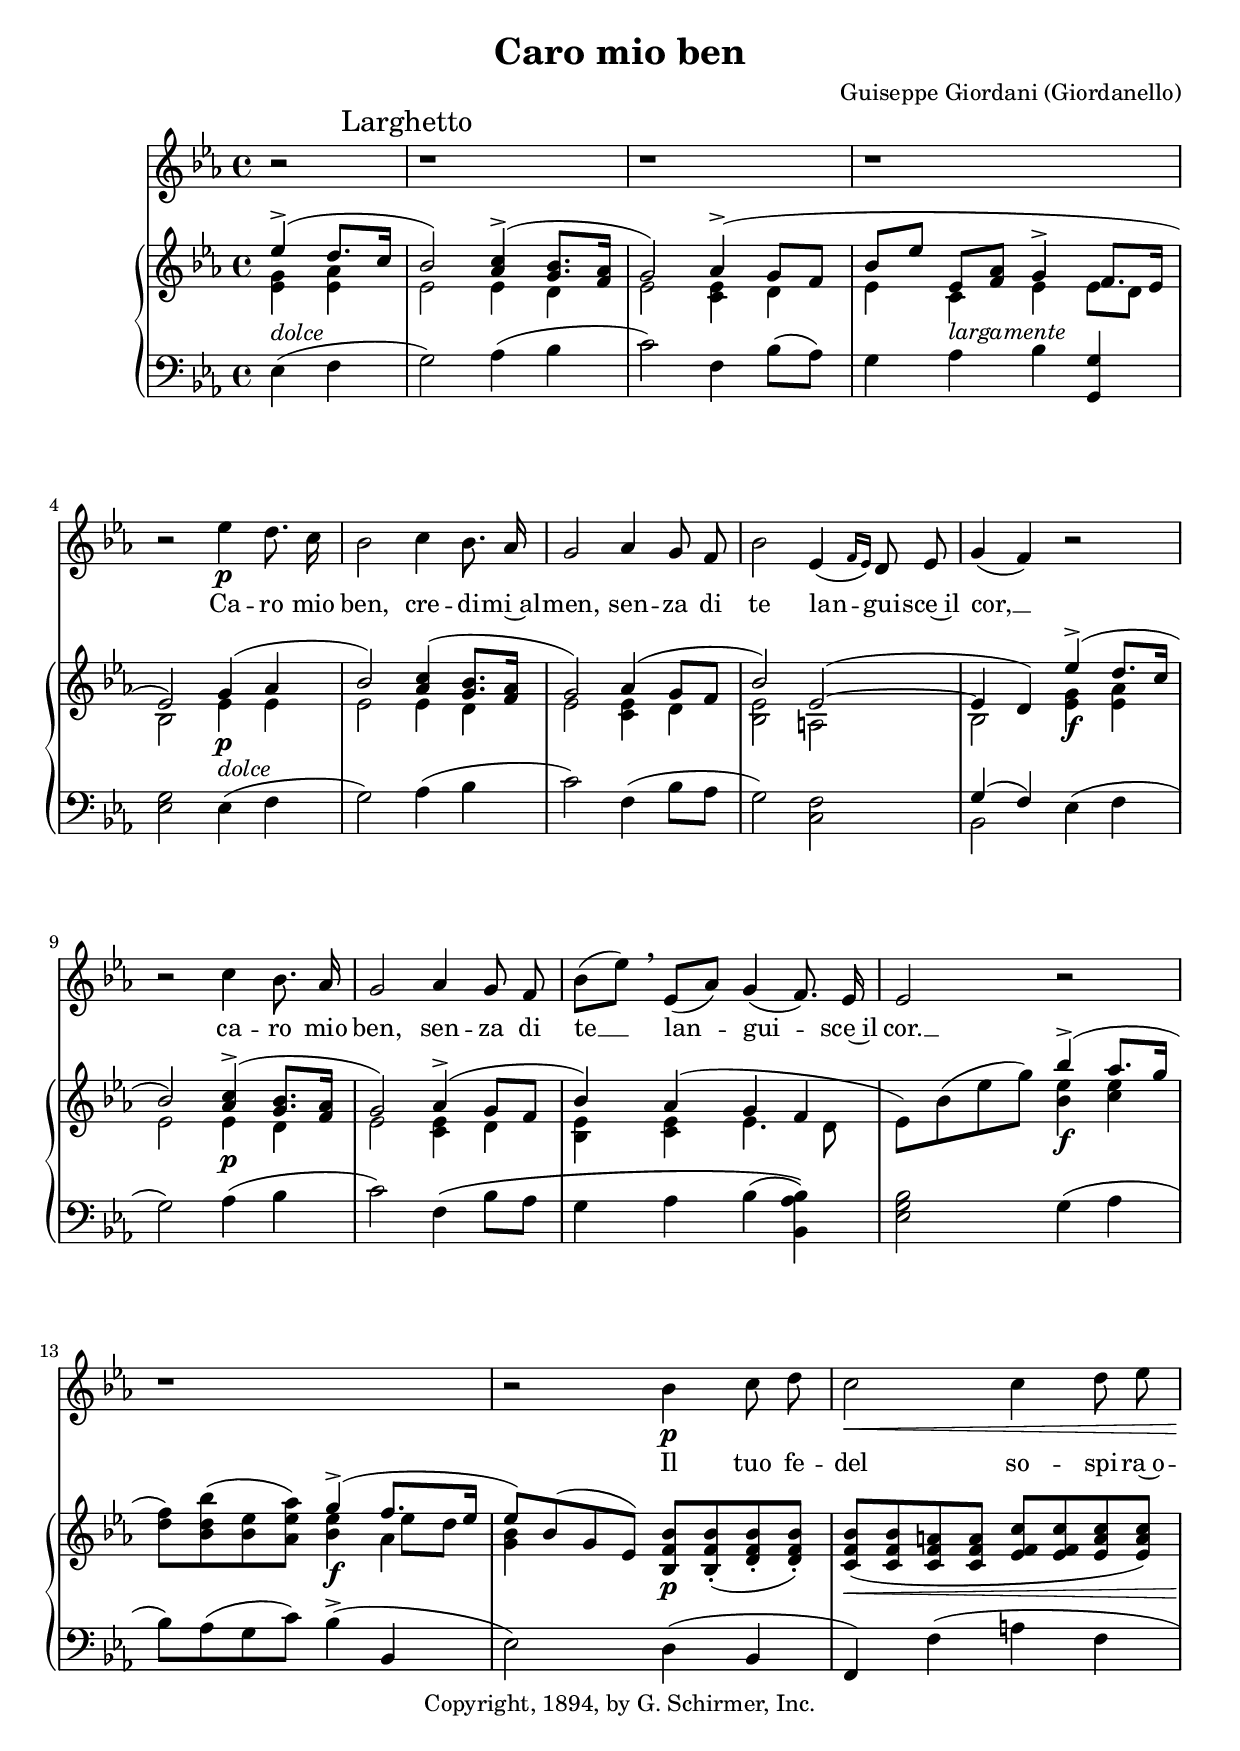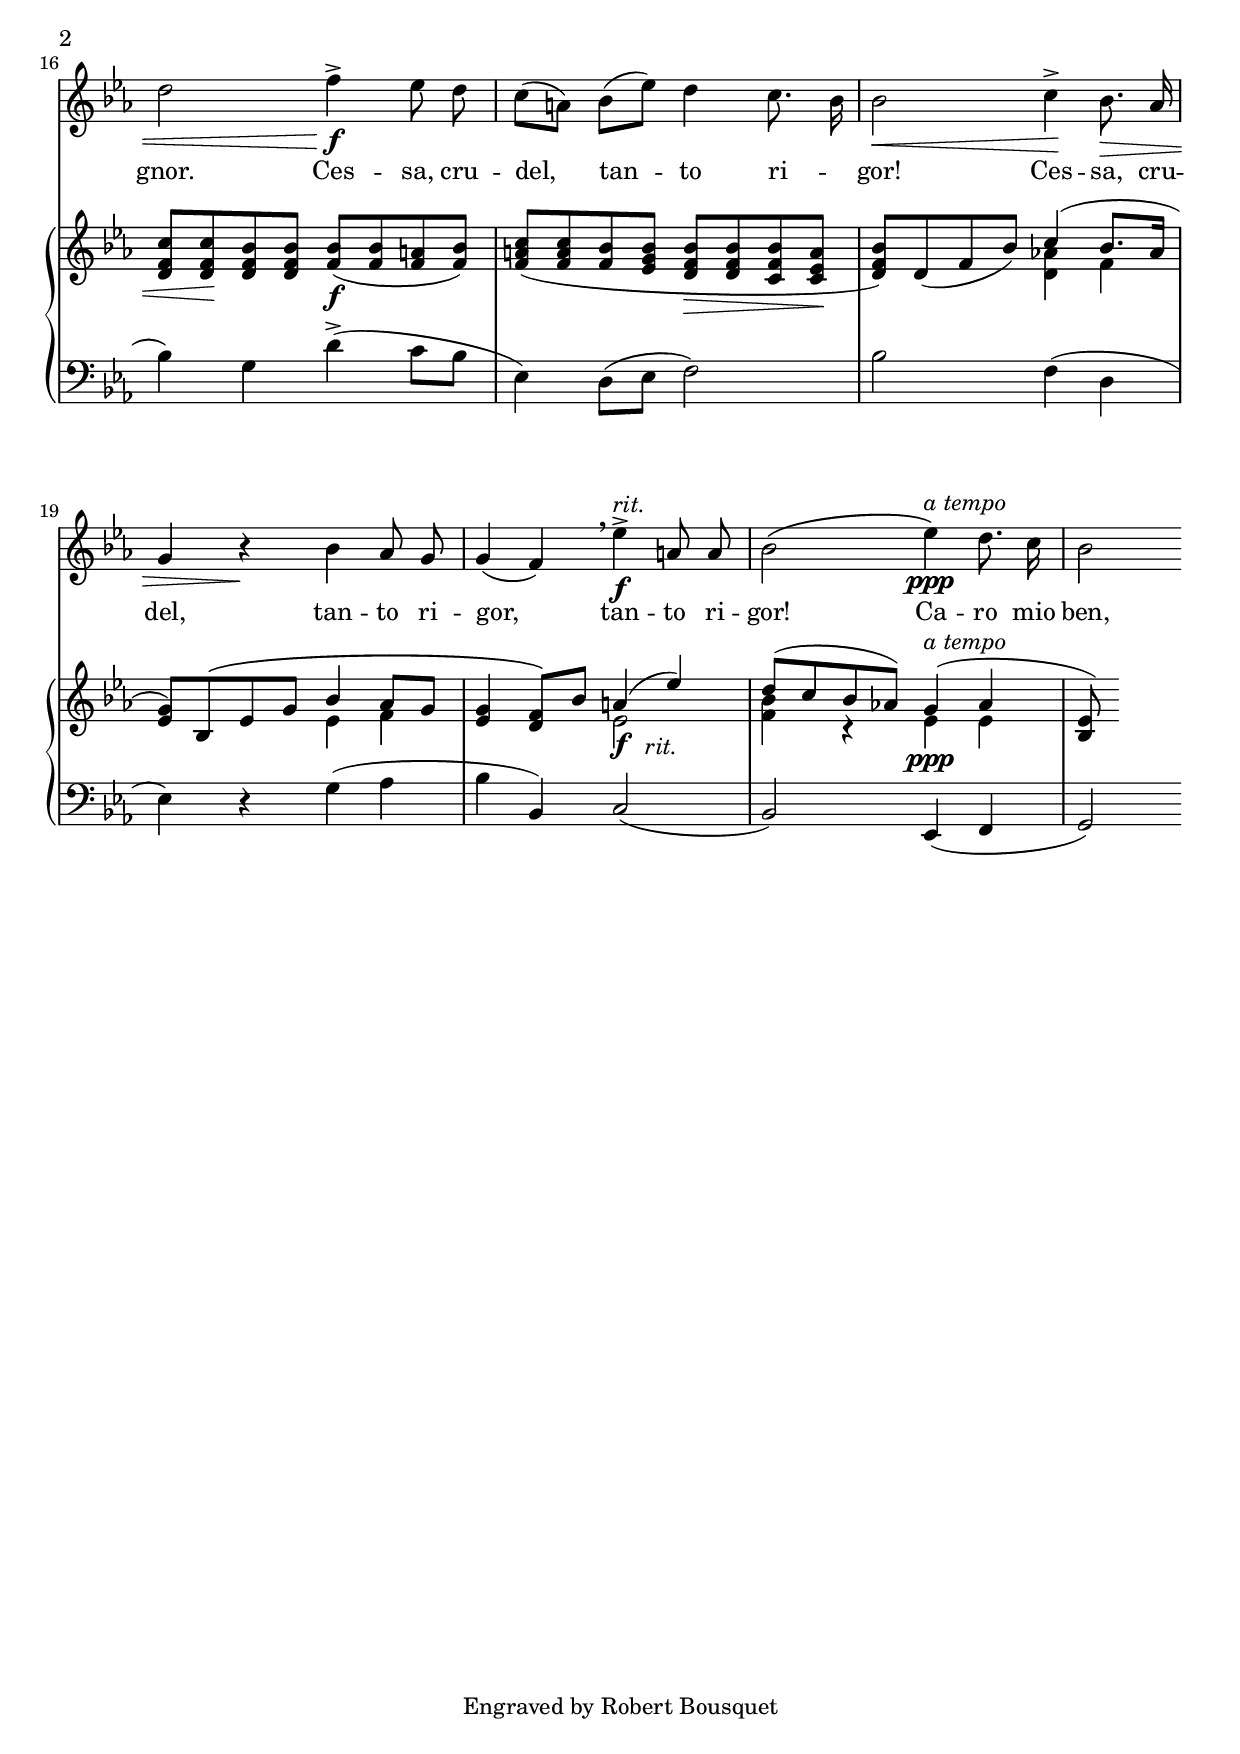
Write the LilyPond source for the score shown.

\version "2.16.1"
\header {
  title     = "Caro mio ben"
  composer  = "Guiseppe Giordani (Giordanello)"
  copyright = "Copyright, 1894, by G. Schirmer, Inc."
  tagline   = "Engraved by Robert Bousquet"
}

melody = \relative c'' {
  \clef treble
  \key ees \major

  \partial 4*2 r2 \mark "Larghetto" |
  r1
  r
  r
  r2 ees4\p d8. c16
  bes2 c4 bes8. aes16
  g2 aes4 g8 f
  bes2 ees,4( \grace { f16[ ees]) } d8 ees
  g4( f) r2
  r2 c'4 bes8. aes16
  g2 aes4 g8 f
  bes8[( ees)] \breathe ees,[( aes)] g4( f8.) ees16
  ees2 r
  r1
  r2 bes'4\p c8 d
  c2\< c4 d8 ees
  d2 f4->\f\! ees8 d
  c8[( a)] bes[( ees)] d4 c8. bes16
  bes2\< c4->\! bes8.\> aes16
  g4 r\! bes aes8 g
  g4( f) \breathe ees'->\f ^ \markup \italic { rit. } a,8 a
  bes2\( ees4\ppp\) ^ \markup \italic { a tempo } d8. c16
  bes2
}

text = \lyricmode {
  Ca -- ro mio
  ben, cre -- di -- mi~al --
  men, sen -- za di
  te lan -- gui -- sce~il
  cor, __
  ca -- ro mio
  ben, sen -- za di
  te __ lan -- gui -- sce~il
  cor. __
  Il tuo fe --
  del so -- spi -- ra~o --
  gnor. Ces -- sa, cru --
  del,__ tan -- to ri -- _
  gor! Ces -- sa, cru --
  del, tan -- to ri --
  gor,__ tan -- to ri --
  gor! Ca -- ro mio
  ben,
}

upper = \relative c'' {
  \clef treble
  \key ees \major

  \partial 4*2 << {ees4->( d8. c16} \\ {<g ees>4 <aes ees>} >> |
  << {bes2) <c aes>4->( <bes g>8. <aes f>16} \\ {ees2 ees4 d} >>
  << {g2) aes4->( g8 f} \\ {ees2 <ees c>4 d}>>
  << {bes'8[ ees] ees,[ <aes f>] g4-> f8. ees16} \\ {ees4 c ees ees8 d} >>
  << {ees2) g4( aes} \\ {bes,2 ees4\p ees} >> % TODO: slur missing
  << {bes'2) <c aes>4( <bes g>8. <aes f>16} \\ {ees2 ees4 d} >>
  << {g2) aes4( g8 f} \\ {ees2 <ees c>4 d} >>
  << {bes'2) ees,~(} \\ {<ees bes> a,} >>
  << {ees'4 d) ees'->( d8. c16} \\ {bes,2 <g' ees>4\f <aes ees>}>>
  << {bes2) <c aes>4->( <bes g>8. <aes f>16} \\ {ees2 ees4\p d} >>
  << {g2) aes4->( g8 f} \\ {ees2 <ees c>4 d} >>
  << {bes') aes( g f} \\ {<ees bes>4 <ees c> ees4. d8} >>
  << {\stemDown ees) bes'( ees g)} \\ {} >> << {bes4->( aes8. g16} \\ {<ees bes>4\f <ees c>} >>
  << {\stemDown <f d>8) <bes d, bes>( <ees, bes> <aes ees aes,>)} \\ {} >>
    << {g4->( } \\ {<ees bes>4\f} >>
    << {f8. ees16} \\ {aes,4} \\ {\stemDown \once \override NoteColumn #'force-hshift = #1.5 ees'8 d}  >>
  << {ees8) bes( g ees)} \\ {<bes' g>4} >> <bes f bes,>8\p <bes f bes,>-.( <bes f d>-. <bes f d>-.)
  <bes f c>8(\< <bes f c> <a f c> <a f c> <c f, ees> <c f, ees> <c a ees> <c a ees>)
  <c f, d>) <c f, d>\! <bes f d> <bes f d>) <bes f>\f( <bes f> <a f> <bes f>)
  <c a f>( <c a f> <bes f> <bes g ees> <bes f d>\> <bes f d> <bes f c> <a ees c>\!
  <bes f d>) d,( f bes) << {c4( bes8. aes16} \\ {<aes! d,>4 <f>}>>
  << {<g ees>8) bes,\( ees g} \\ {} >> << {bes4 aes8 g} \\ {ees4 f} >>
  << {<g ees>4 <f d>8\) bes} \\ {} >> << {a4( ees')} \\ {ees,2\f } >>
  << {d'8( c bes aes!) g4( aes} \\ {<bes f>4 r ees,\ppp  ^ \markup \italic { a tempo } ees} >>
  << {<bes ees>8)} \\ {} >>
}

lower = \relative c {
  \clef bass
  \key ees \major

  \partial 4*2 ees4( ^ \markup \italic { dolce } f |
  g2) aes4( bes
  c2) f,4 bes8( aes)
  g4 aes ^ \markup \italic { largamente } bes <g g,>
  <g ees>2 ees4( ^ \markup \italic { dolce } f
  g2) aes4( bes
  c2) f,4( bes8 aes
  g2) <f c>
  << {g4( f)} \\ {bes,2}>> ees4( f
  g2) aes4( bes
  c2) f,4\( bes8 aes
  g4 aes bes( <bes aes bes,>)\)
  <bes g ees>2 g4( aes
  bes8) aes( g c) bes4->( bes,
  ees2) d4( bes
  f) f'( a f
  bes) g d'->( c8 bes
  ees,4) d8( ees f2)
  bes f4( d
  ees) r g( aes
  bes bes,) c2(
    -\tweak #'self-alignment-X #-3
    -\tweak #'Y-offset #ly:self-alignment-interface::y-aligned-on-self
    -\tweak #'self-alignment-Y #-7
    ^ \markup \italic { rit. }
  bes) ees,4( f
  g2)
}

\score {
  <<
    \new Voice = "mel" { \autoBeamOff \melody }
    \new Lyrics \lyricsto mel \text
    \new PianoStaff <<
      \new Staff = "upper" \upper
      \new Staff = "lower" \lower
    >>
  >>
  \layout {
    \context { \Staff \RemoveEmptyStaves }
  }
  \midi { }
}
